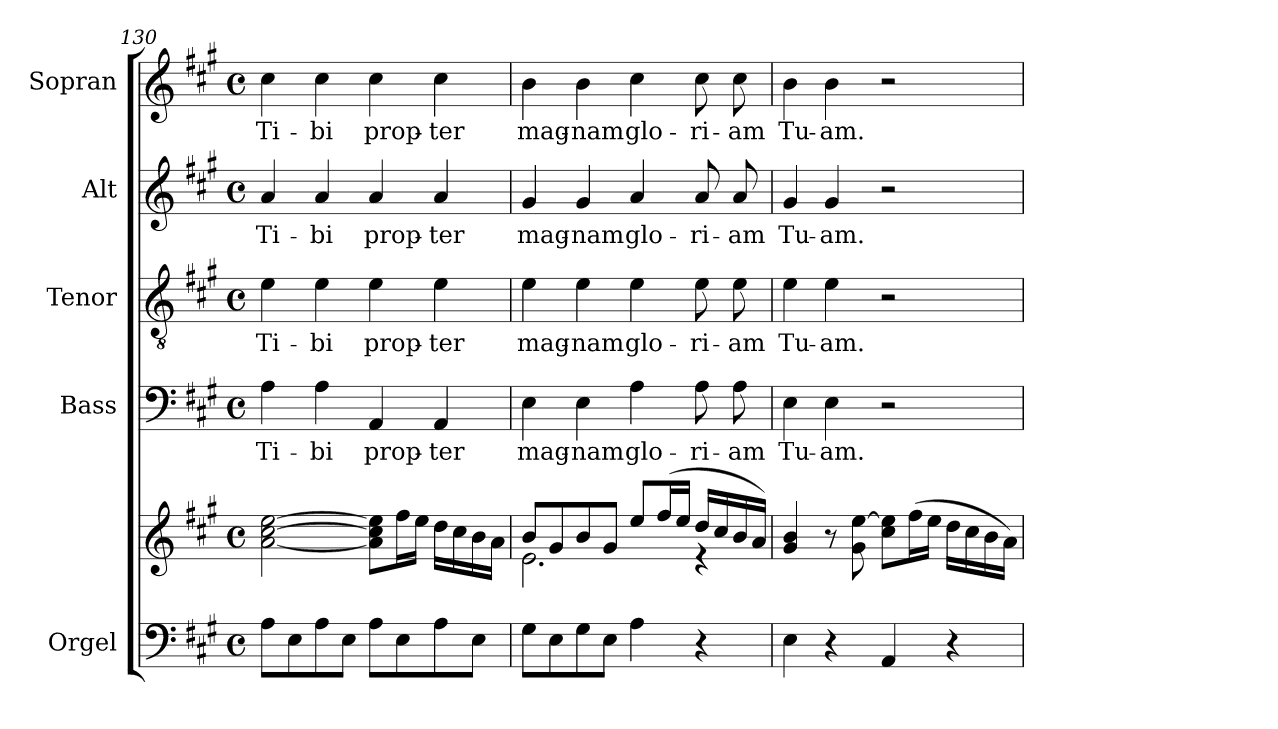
**kern	**kern	**kern	**text	**kern	**text	**kern	**text	**kern	**text
*part5	*part5	*part4	*part4	*part3	*part3	*part2	*part2	*part1	*part1
*staff6	*staff5	*staff4	*staff4	*staff3	*staff3	*staff2	*staff2	*staff1	*staff1
*I"Orgel	*	*I"Bass	*	*I"Tenor	*	*I"Alt	*	*I"Sopran	*
*I'Org.	*	*I'B.	*	*I'T.	*	*I'A.	*	*I'S.	*
*clefF4	*clefG2	*clefF4	*	*clefGv2	*	*clefG2	*	*clefG2	*
*k[f#c#g#]	*k[f#c#g#]	*k[f#c#g#]	*	*k[f#c#g#]	*	*k[f#c#g#]	*	*k[f#c#g#]	*
*A:	*A:	*A:	*	*A:	*	*A:	*	*A:	*
*M4/4	*M4/4	*M4/4	*	*M4/4	*	*M4/4	*	*M4/4	*
*met(c)	*met(c)	*met(c)	*	*met(c)	*	*met(c)	*	*met(c)	*
=130	=130	=130	=130	=130	=130	=130	=130	=130	=130
!	!	!	!LO:LY:b	!	!LO:LY:b	!	!LO:LY:b	!	!LO:LY:b
8A\L	[2a\ [2cc#\ [2ee\	4A\	Ti-	4e\	Ti-	4a/	Ti-	4cc#\	Ti-
8E\	.	.	.	.	.	.	.	.	.
!	!	!	!LO:LY:b	!	!LO:LY:b	!	!LO:LY:b	!	!LO:LY:b
8A\	.	4A\	-bi	4e\	-bi	4a/	-bi	4cc#\	-bi
8E\J	.	.	.	.	.	.	.	.	.
!	!	!	!LO:LY:b	!	!LO:LY:b	!	!LO:LY:b	!	!LO:LY:b
8A\L	8a\] 8cc#\] 8ee\]L	4AA/	prop-	4e\	prop-	4a/	prop-	4cc#\	prop-
8E\	16ff#\L	.	.	.	.	.	.	.	.
.	16ee\JJ	.	.	.	.	.	.	.	.
!	!	!	!LO:LY:b	!	!LO:LY:b	!	!LO:LY:b	!	!LO:LY:b
8A\	16dd\LL	4AA/	-ter	4e\	-ter	4a/	-ter	4cc#\	-ter
.	16cc#\	.	.	.	.	.	.	.	.
8E\J	16b\	.	.	.	.	.	.	.	.
.	16a\JJ	.	.	.	.	.	.	.	.
!!LO:PB:g=z
=131	=131	=131	=131	=131	=131	=131	=131	=131	=131
*	*^	*	*	*	*	*	*	*	*
!	!	!	!	!LO:LY:b	!	!LO:LY:b	!	!LO:LY:b	!	!LO:LY:b
8G#\L	8b/L	2.e\	4E\	mag-	4e\	mag-	4g#/	mag-	4b\	mag-
8E\	8g#/	.	.	.	.	.	.	.	.	.
!	!	!	!	!LO:LY:b	!	!LO:LY:b	!	!LO:LY:b	!	!LO:LY:b
8G#\	8b/	.	4E\	-nam	4e\	-nam	4g#/	-nam	4b\	-nam
8E\J	8g#/J	.	.	.	.	.	.	.	.	.
!	!	!	!	!LO:LY:b	!	!LO:LY:b	!	!LO:LY:b	!	!LO:LY:b
4A\	8ee/L	.	4A\	glo-	4e\	glo-	4a/	glo-	4cc#\	glo-
.	(>16ff#/L	.	.	.	.	.	.	.	.	.
.	16ee/JJ	.	.	.	.	.	.	.	.	.
!	!	!	!	!LO:LY:b	!	!LO:LY:b	!	!LO:LY:b	!	!LO:LY:b
4r	16dd/LL	4re	8A\	-ri-	8e\	-ri-	8a/	-ri-	8cc#\	-ri-
.	16cc#/	.	.	.	.	.	.	.	.	.
!	!	!	!	!LO:LY:b	!	!LO:LY:b	!	!LO:LY:b	!	!LO:LY:b
.	16b/	.	8A\	-am	8e\	-am	8a/	-am	8cc#\	-am
.	16a/JJ)	.	.	.	.	.	.	.	.	.
*	*v	*v	*	*	*	*	*	*	*	*
=132	=132	=132	=132	=132	=132	=132	=132	=132	=132
!	!	!	!LO:LY:b	!	!LO:LY:b	!	!LO:LY:b	!	!LO:LY:b
4E\	4g#/ 4b/	4E\	Tu-	4e\	Tu-	4g#/	Tu-	4b\	Tu-
!	!	!	!LO:LY:b	!	!LO:LY:b	!	!LO:LY:b	!	!LO:LY:b
4r	8r	4E\	-am.	4e\	-am.	4g#/	-am.	4b\	-am.
.	8g#\ [8ee\	.	.	.	.	.	.	.	.
4AA/	8cc#\ 8ee\]L	2r	.	2r	.	2r	.	2r	.
.	(>16ff#\L	.	.	.	.	.	.	.	.
.	16ee\JJ	.	.	.	.	.	.	.	.
4r	16dd\LL	.	.	.	.	.	.	.	.
.	16cc#\	.	.	.	.	.	.	.	.
.	16b\	.	.	.	.	.	.	.	.
.	16a\JJ)	.	.	.	.	.	.	.	.
=	=	=	=	=	=	=	=	=	=
*-	*-	*-	*-	*-	*-	*-	*-	*-	*-
